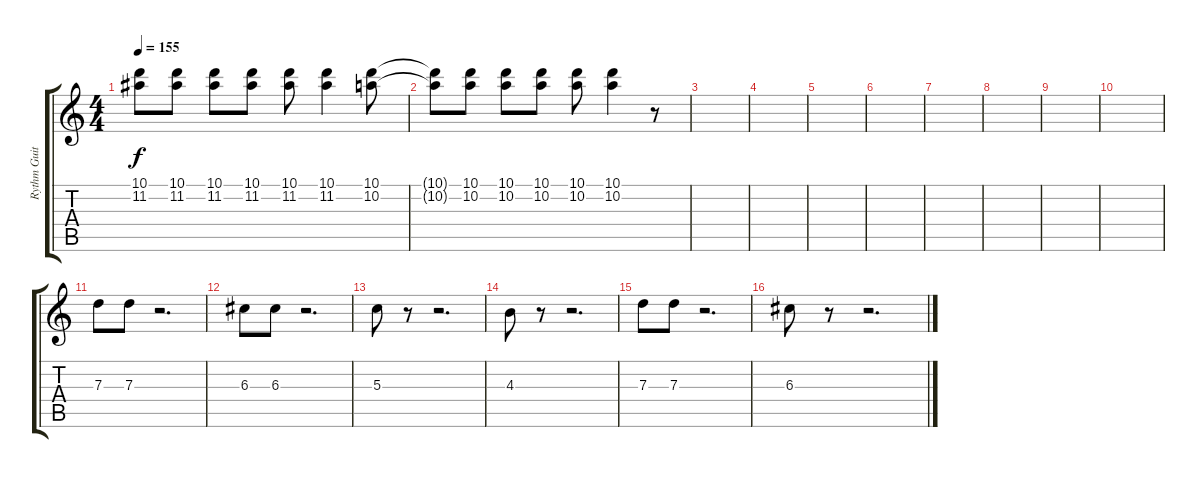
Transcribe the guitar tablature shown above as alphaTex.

\track ("Rythm Guitar" "Rythm Guit") {instrument distortionguitar}
\staff {score tabs}
\tuning (E4 B3 G3 D3 A2 E2) {hide}
\ts (4 4)
\tempo 155
\clef g2
\ks c
(10.1{t} 11.2{t}).8{dy f} (10.1 11.2).8 (10.1 11.2).8 (10.1 11.2).8 (10.1 11.2).8 (10.1 11.2).4 (10.1 10.2).8 |
(10.1{t} 10.2{t}).8 (10.1 10.2).8 (10.1 10.2).8 (10.1 10.2).8 (10.1 10.2).8 (10.1 10.2).4 r.8 |
|
|
|
|
|
|
|
|
7.3.8 7.3.8 r.2{d} |
6.3.8 6.3.8 r.2{d} |
5.3.8 r.8 r.2{d} |
4.3.8 r.8 r.2{d} |
7.3.8 7.3.8 r.2{d} |
6.3.8 r.8 r.2{d}
